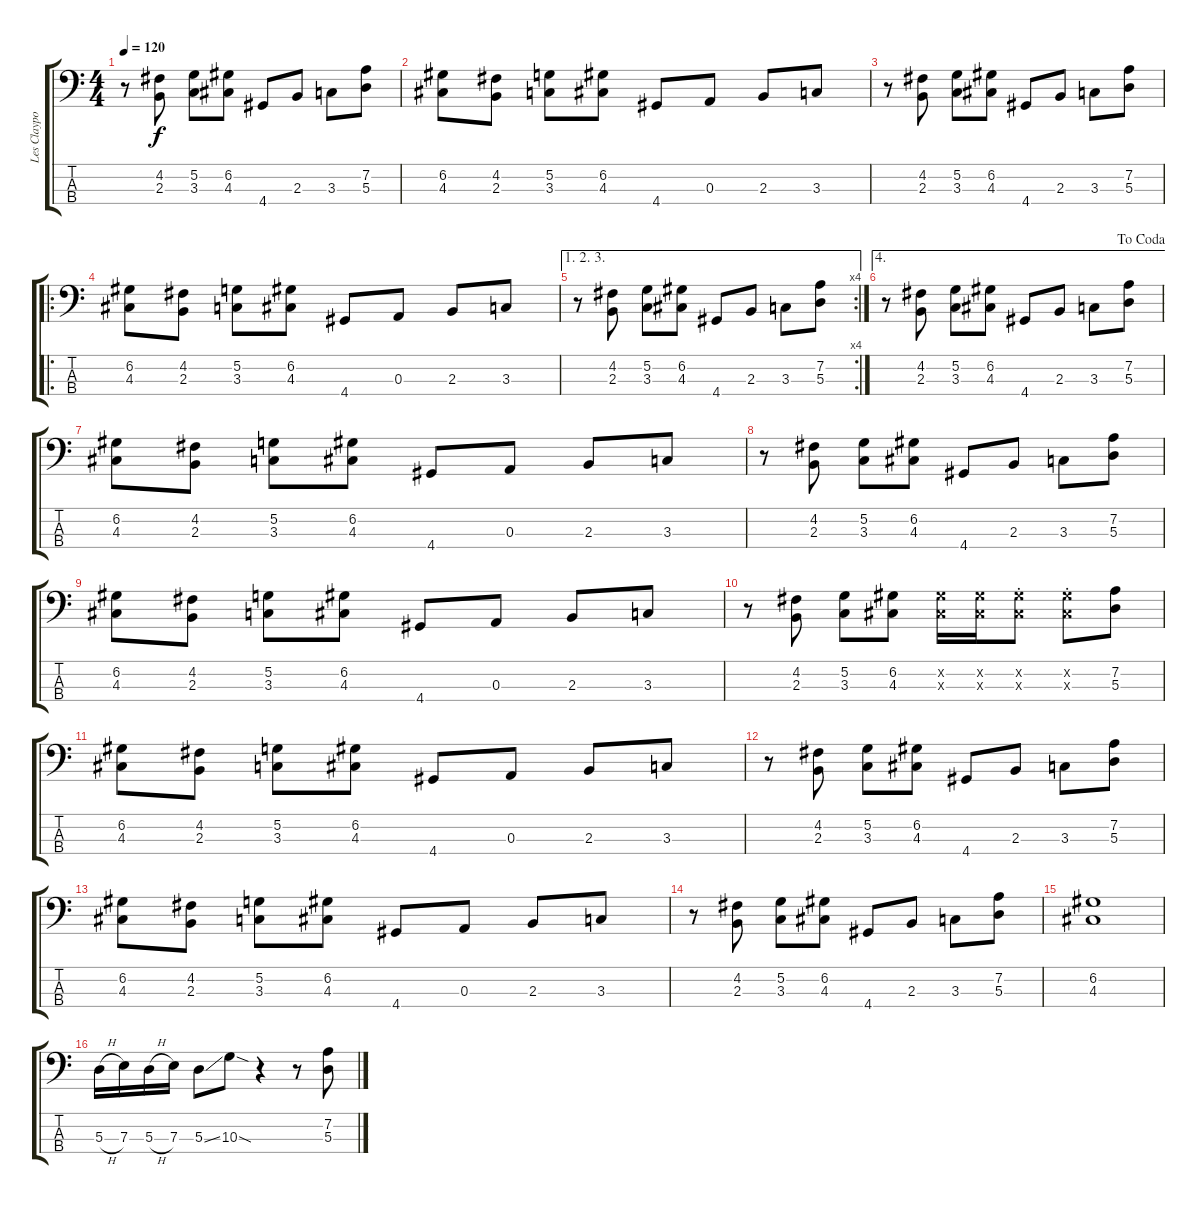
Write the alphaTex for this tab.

\track ("Les Claypool (Bass)" "Les Claypo") {instrument slapbass2}
\staff {score tabs}
\tuning (G2 D2 A1 E1) {hide}
\ts (4 4)
\tempo 120
\clef f4
\ks c
r.8{dy f} (4.2 2.3).8 (5.2 3.3).8 (6.2 4.3).8 4.4.8 2.3.8 3.3.8 (7.2 5.3).8 |
(6.2 4.3).8 (4.2 2.3).8 (5.2 3.3).8 (6.2 4.3).8 4.4.8 0.3.8 2.3.8 3.3.8 |
r.8 (4.2 2.3).8 (5.2 3.3).8 (6.2 4.3).8 4.4.8 2.3.8 3.3.8 (7.2 5.3).8 |
\ro
(6.2 4.3).8 (4.2 2.3).8 (5.2 3.3).8 (6.2 4.3).8 4.4.8 0.3.8 2.3.8 3.3.8 |
\ae (1 2 3)
\rc 4
r.8 (4.2 2.3).8 (5.2 3.3).8 (6.2 4.3).8 4.4.8 2.3.8 3.3.8 (7.2 5.3).8 |
\ae 4
\jump dacoda
r.8 (4.2 2.3).8 (5.2 3.3).8 (6.2 4.3).8 4.4.8 2.3.8 3.3.8 (7.2 5.3).8 |
(6.2 4.3).8 (4.2 2.3).8 (5.2 3.3).8 (6.2 4.3).8 4.4.8 0.3.8 2.3.8 3.3.8 |
r.8 (4.2 2.3).8 (5.2 3.3).8 (6.2 4.3).8 4.4.8 2.3.8 3.3.8 (7.2 5.3).8 |
(6.2 4.3).8 (4.2 2.3).8 (5.2 3.3).8 (6.2 4.3).8 4.4.8 0.3.8 2.3.8 3.3.8 |
r.8 (4.2 2.3).8 (5.2 3.3).8 (6.2 4.3).8 (6.2{x} 4.3{x}).16 (6.2{x} 4.3{x}).16 (6.2{st x} 4.3{st x}).8 (6.2{st x} 4.3{st x}).8 (7.2 5.3).8 |
(6.2 4.3).8 (4.2 2.3).8 (5.2 3.3).8 (6.2 4.3).8 4.4.8 0.3.8 2.3.8 3.3.8 |
r.8 (4.2 2.3).8 (5.2 3.3).8 (6.2 4.3).8 4.4.8 2.3.8 3.3.8 (7.2 5.3).8 |
(6.2 4.3).8 (4.2 2.3).8 (5.2 3.3).8 (6.2 4.3).8 4.4.8 0.3.8 2.3.8 3.3.8 |
r.8 (4.2 2.3).8 (5.2 3.3).8 (6.2 4.3).8 4.4.8 2.3.8 3.3.8 (7.2 5.3).8 |
(6.2 4.3).1 |
5.3{h}.16 7.3.16 5.3{h}.16 7.3.16 5.3{ss}.8 10.3{sod}.8 r.4 r.8 (7.2 5.3).8
